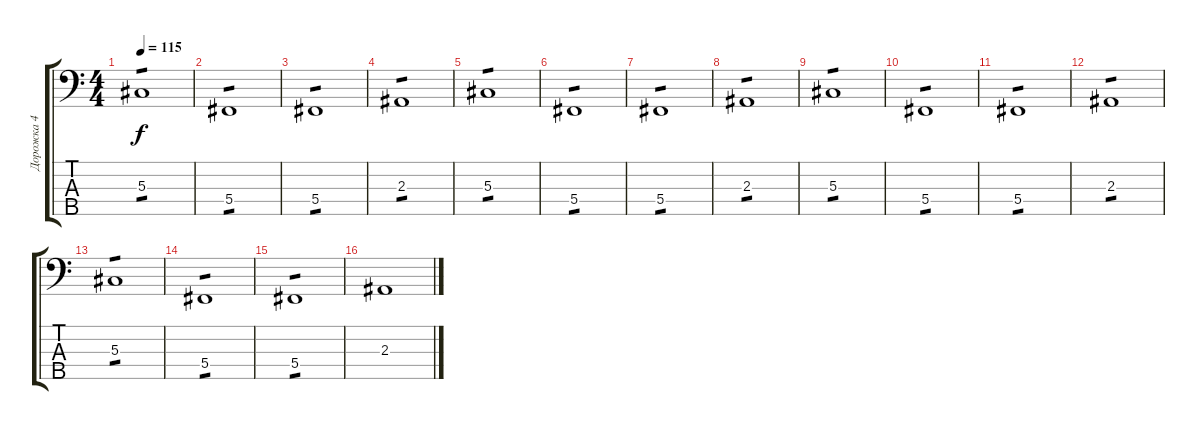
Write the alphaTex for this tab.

\track ("Дорожка 4" "Дорожка 4") {instrument electricbassfinger}
\staff {score tabs}
\tuning (Gb2 Db2 Ab1 Db1 Bb0) {hide}
\ts (4 4)
\tempo 115
\clef f4
\ks c
5.3.1{tp 1 dy f} |
5.4.1{tp 1} |
5.4.1{tp 1} |
2.3.1{tp 1} |
5.3.1{tp 1} |
5.4.1{tp 1} |
5.4.1{tp 1} |
2.3.1{tp 1} |
5.3.1{tp 1} |
5.4.1{tp 1} |
5.4.1{tp 1} |
2.3.1{tp 1} |
5.3.1{tp 1} |
5.4.1{tp 1} |
5.4.1{tp 1} |
2.3.1
